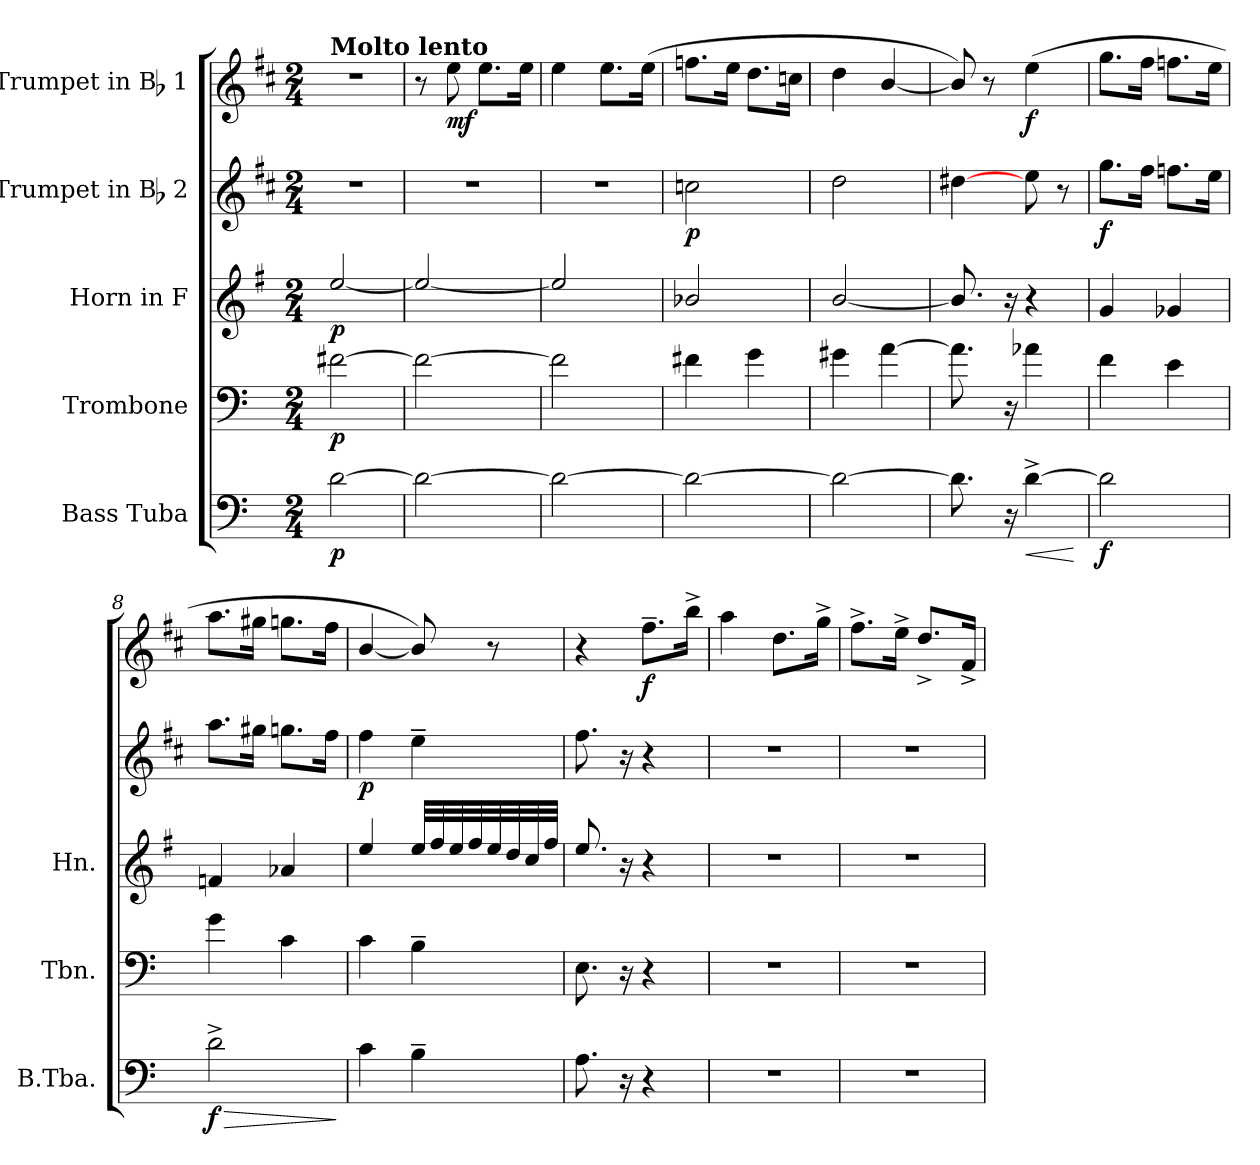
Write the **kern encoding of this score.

**kern	**dynam	**kern	**dynam	**kern	**dynam	**kern	**dynam	**kern	**dynam
*part5	*part5	*part4	*part4	*part3	*part3	*part2	*part2	*part1	*part1
*staff5	*staff5	*staff4	*staff4	*staff3	*staff3	*staff2	*staff2	*staff1	*staff1
*I"Bass Tuba	*	*I"Trombone	*	*I"Horn in F	*	*I"Trumpet in Bb 2	*	*I"Trumpet in Bb 1	*
*I'B.Tba.	*	*I'Tbn.	*	*I'Hn.	*	*	*	*	*
*clefF4	*	*clefF4	*	*clefG2	*	*clefG2	*	*clefG2	*
*	*	*	*	*ITrd4c7	*	*ITrd1c2	*	*ITrd1c2	*
*k[]	*	*k[]	*	*k[]	*	*k[]	*	*k[]	*
*	*	*	*	*C:	*	*C:	*	*C:	*
*M2/4	*	*M2/4	*	*M2/4	*	*M2/4	*	*M2/4	*
*MM46	*	*MM46	*	*MM46	*	*MM46	*	*MM46	*
=1	=1	=1	=1	=1	=1	=1	=1	=1	=1
!	!	!	!	!	!	!	!	!LO:TX:a:B:t=Molto lento	!
!	!LO:DY:b	!	!LO:DY:b	!	!LO:DY:b	!	!	!	!
[2d\	p	[2f#X\	p	[2a/	p	2r	.	2r	.
=2	=2	=2	=2	=2	=2	=2	=2	=2	=2
2d\_	.	2f#\_	.	2a/_	.	2r	.	8r	.
!	!	!	!	!	!	!	!	!	!LO:DY:b
.	.	.	.	.	.	.	.	8dd\	mf
.	.	.	.	.	.	.	.	8.dd\L	.
.	.	.	.	.	.	.	.	16dd\Jk	.
=3	=3	=3	=3	=3	=3	=3	=3	=3	=3
2d\_	.	2f#\]	.	2a/]	.	2r	.	4dd\	.
.	.	.	.	.	.	.	.	8.dd\L	.
.	.	.	.	.	.	.	.	(>16dd\Jk	.
=4	=4	=4	=4	=4	=4	=4	=4	=4	=4
!	!	!	!	!	!	!	!LO:DY:b	!	!
2d\_	.	4f#X\	.	2e-X/	.	2b-X\	p	8.ee-X\L	.
.	.	.	.	.	.	.	.	16dd\Jk	.
.	.	4g\	.	.	.	.	.	8.cc\L	.
.	.	.	.	.	.	.	.	16b-X\Jk	.
=5	=5	=5	=5	=5	=5	=5	=5	=5	=5
2d\_	.	4g#X\	.	[2e/	.	2cc\	.	4cc\	.
.	.	[4a\	.	.	.	.	.	[4a/	.
=6	=6	=6	=6	=6	=6	=6	=6	=6	=6
8.d\]	.	8.a\]	.	8.e/]	.	[4cc#X\	.	8a/])	.
.	.	.	.	.	.	.	.	8r	.
16r	.	16r	.	16r	.	.	.	.	.
!	!LO:HP:b	!	!	!	!	!	!	!	!LO:DY:b
[4d^\	<	4a-X\	.	4r	.	8dd\	.	(>4dd\	f
.	.	.	.	.	.	8r	.	.	.
.	[	.	.	.	.	.	.	.	.
=7	=7	=7	=7	=7	=7	=7	=7	=7	=7
!	!LO:DY:b	!	!	!	!	!	!LO:DY:b	!	!
2d\]	f	4f\	.	4c/	.	8.ff\L	f	8.ff\L	.
.	.	.	.	.	.	16ee\Jk	.	16ee\Jk	.
.	.	4e\	.	4c-X/	.	8.ee-X\L	.	8.ee-X\L	.
.	.	.	.	.	.	16dd\Jk	.	16dd\Jk	.
!!LO:LB:g=z
=8	=8	=8	=8	=8	=8	=8	=8	=8	=8
!	!LO:HP:b	!	!	!	!	!	!	!	!
!	!LO:DY:n=1:b	!	!	!	!	!	!	!	!
2d^\	> f	4g\	.	4B-X/	.	8.gg\L	.	8.gg\L	.
.	.	.	.	.	.	16ff#X\Jk	.	16ff#X\Jk	.
.	.	4c\	.	4d-X/	.	8.ffn\L	.	8.ffn\L	.
.	.	.	.	.	.	16ee\Jk	.	16ee\Jk	.
.	]	.	.	.	.	.	.	.	.
=9	=9	=9	=9	=9	=9	=9	=9	=9	=9
!	!	!	!	!	!	!	!LO:DY:b	!	!
4c\	.	4c\	.	4a/	.	4ee\	p	[4a/	.
4B~\	.	4B~\	.	32a/LLL	.	4dd~\	.	8a/])	.
.	.	.	.	32b/	.	.	.	.	.
.	.	.	.	32a/	.	.	.	.	.
.	.	.	.	32b/	.	.	.	.	.
.	.	.	.	32a/	.	.	.	8r	.
.	.	.	.	32g/	.	.	.	.	.
.	.	.	.	32f/	.	.	.	.	.
.	.	.	.	32b/JJJ	.	.	.	.	.
=10	=10	=10	=10	=10	=10	=10	=10	=10	=10
8.A\	.	8.E\	.	8.a/	.	8.ee\	.	4r	.
16r	.	16r	.	16r	.	16r	.	.	.
!	!	!	!	!	!	!	!	!	!LO:DY:b
4r	.	4r	.	4r	.	4r	.	8.ee~\L	f
.	.	.	.	.	.	.	.	16aa^\Jk	.
=11	=11	=11	=11	=11	=11	=11	=11	=11	=11
2r	.	2r	.	2r	.	2r	.	4gg\	.
.	.	.	.	.	.	.	.	8.cc\L	.
.	.	.	.	.	.	.	.	16ff^\Jk	.
=12	=12	=12	=12	=12	=12	=12	=12	=12	=12
2r	.	2r	.	2r	.	2r	.	8.ee^\L	.
.	.	.	.	.	.	.	.	16dd^\Jk	.
.	.	.	.	.	.	.	.	8.cc^/L	.
.	.	.	.	.	.	.	.	16e^/Jk	.
=	=	=	=	=	=	=	=	=	=
*-	*-	*-	*-	*-	*-	*-	*-	*-	*-
